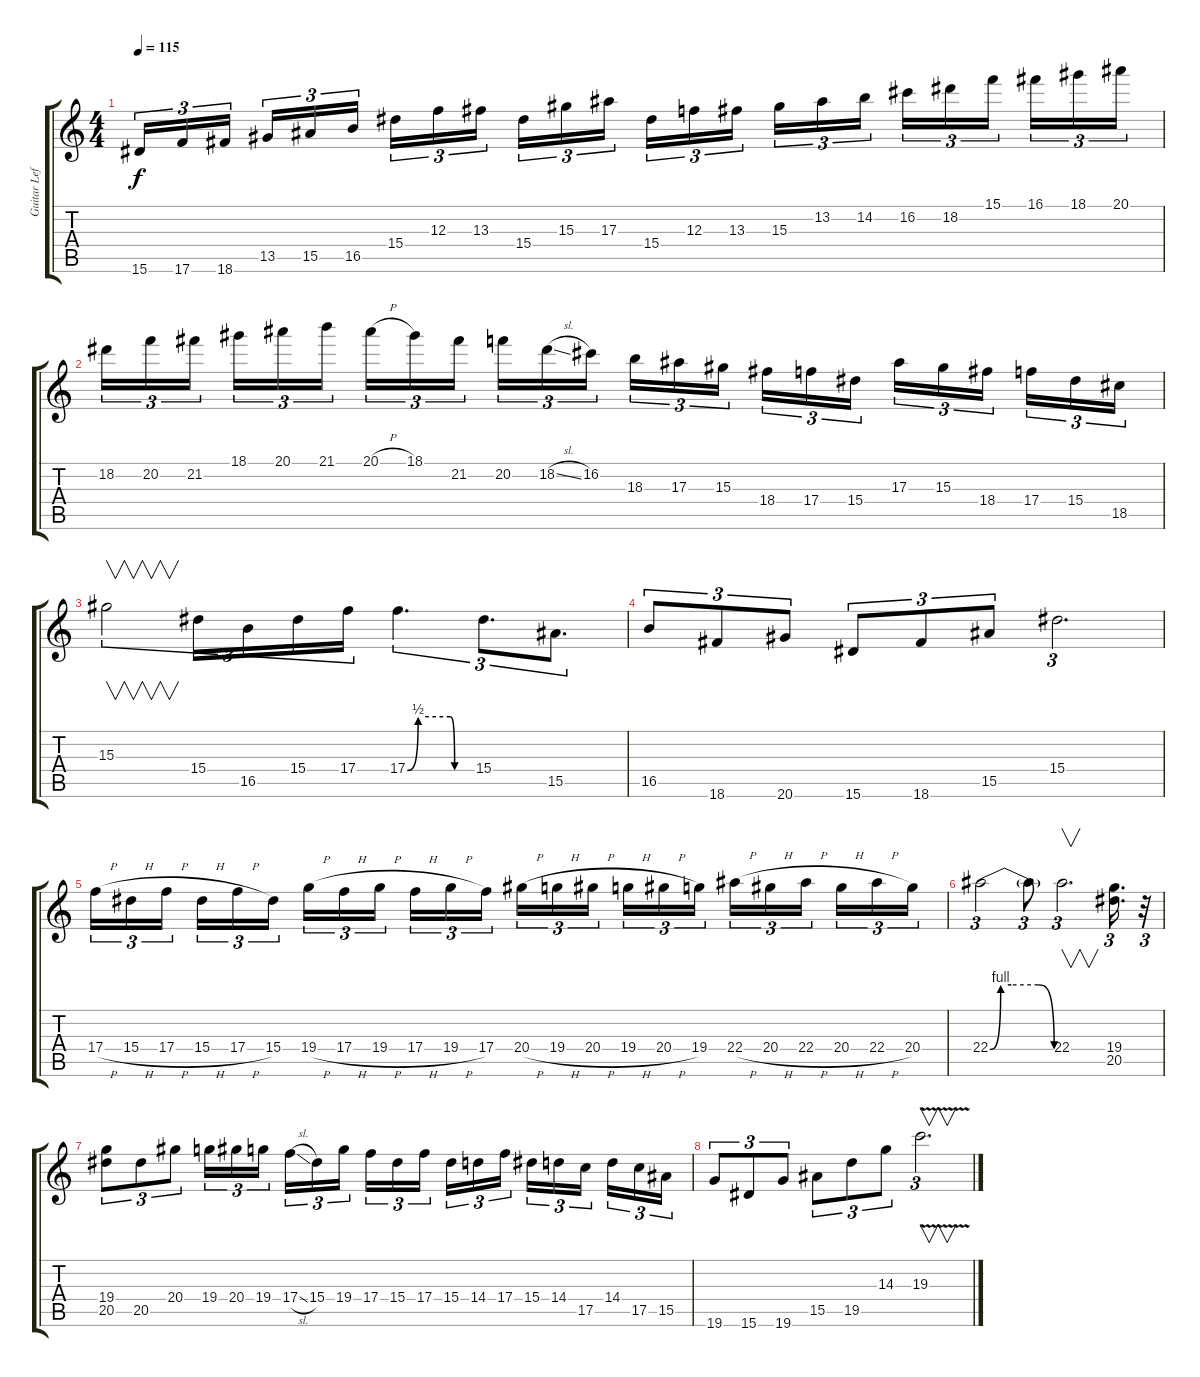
\track ("Guitar Left" "Guitar Lef") {instrument distortionguitar}
\staff {score tabs}
\tuning (D4 A3 F3 C3 G2 C2) {hide}
\ts (4 4)
\tempo 115
\clef g2
\ks c
15.6.16{tu (3 2) dy f} 17.6.16{tu (3 2)} 18.6.16{tu (3 2) beam splitsecondary} 13.5.16{tu (3 2)} 15.5.16{tu (3 2)} 16.5.16{tu (3 2)} 15.4.16{tu (3 2)} 12.3.16{tu (3 2)} 13.3.16{tu (3 2) beam splitsecondary} 15.4.16{tu (3 2)} 15.3.16{tu (3 2)} 17.3.16{tu (3 2)} 15.4.16{tu (3 2)} 12.3.16{tu (3 2)} 13.3.16{tu (3 2) beam splitsecondary} 15.3.16{tu (3 2)} 13.2.16{tu (3 2)} 14.2.16{tu (3 2)} 16.2.16{tu (3 2)} 18.2.16{tu (3 2)} 15.1.16{tu (3 2) beam splitsecondary} 16.1.16{tu (3 2)} 18.1.16{tu (3 2)} 20.1.16{tu (3 2)} |
18.2.16{tu (3 2)} 20.2.16{tu (3 2)} 21.2.16{tu (3 2) beam splitsecondary} 18.1.16{tu (3 2)} 20.1.16{tu (3 2)} 21.1.16{tu (3 2)} 20.1{h}.16{tu (3 2)} 18.1.16{tu (3 2)} 21.2.16{tu (3 2) beam splitsecondary} 20.2.16{tu (3 2)} 18.2{sl}.16{tu (3 2)} 16.2.16{tu (3 2)} 18.3.16{tu (3 2)} 17.3.16{tu (3 2)} 15.3.16{tu (3 2) beam splitsecondary} 18.4.16{tu (3 2)} 17.4.16{tu (3 2)} 15.4.16{tu (3 2)} 17.3.16{tu (3 2)} 15.3.16{tu (3 2)} 18.4.16{tu (3 2) beam splitsecondary} 17.4.16{tu (3 2)} 15.4.16{tu (3 2)} 18.5.16{tu (3 2)} |
15.3.2{v tu (3 2)} 15.4.16{tu (3 2)} 16.5.16{tu (3 2)} 15.4.16{tu (3 2)} 17.4.16{tu (3 2)} 17.4{be (custom 0 0 10 2 20 2 40 2 44 0 60 0)}.4{d tu (3 2)} 15.4.8{d tu (3 2)} 15.5.8{d tu (3 2)} |
16.5.8{tu (3 2)} 18.6.8{tu (3 2)} 20.6.8{tu (3 2)} 15.6.8{tu (3 2)} 18.6.8{tu (3 2)} 15.5.8{tu (3 2)} 15.4.2{d tu (3 2)} |
17.4{h}.16{tu (3 2)} 15.4{h}.16{tu (3 2)} 17.4{h}.16{tu (3 2) beam splitsecondary} 15.4{h}.16{tu (3 2)} 17.4{h}.16{tu (3 2)} 15.4.16{tu (3 2)} 19.4{h}.16{tu (3 2)} 17.4{h}.16{tu (3 2)} 19.4{h}.16{tu (3 2) beam splitsecondary} 17.4{h}.16{tu (3 2)} 19.4{h}.16{tu (3 2)} 17.4.16{tu (3 2)} 20.4{h}.16{tu (3 2)} 19.4{h}.16{tu (3 2)} 20.4{h}.16{tu (3 2) beam splitsecondary} 19.4{h}.16{tu (3 2)} 20.4{h}.16{tu (3 2)} 19.4.16{tu (3 2)} 22.4{h}.16{tu (3 2)} 20.4{h}.16{tu (3 2)} 22.4{h}.16{tu (3 2) beam splitsecondary} 20.4{h}.16{tu (3 2)} 22.4{h}.16{tu (3 2)} 20.4.16{tu (3 2)} |
22.4{be (custom 0 0 10 4 20 4 45 4 60 0)}.2{tu (3 2)} 22.4{t}.8{tu (3 2)} 22.4.2{v d tu (3 2)} (19.4 20.5).16{d tu (3 2)} r.32{tu (3 2)} |
(19.4 20.5).8{tu (3 2)} 20.5.8{tu (3 2)} 20.4.8{tu (3 2)} 19.4.16{tu (3 2)} 20.4.16{tu (3 2)} 19.4.16{tu (3 2) beam splitsecondary} 17.4{sl}.16{tu (3 2)} 15.4.16{tu (3 2)} 19.4.16{tu (3 2)} 17.4.16{tu (3 2)} 15.4.16{tu (3 2)} 17.4.16{tu (3 2) beam splitsecondary} 15.4.16{tu (3 2)} 14.4.16{tu (3 2)} 17.4.16{tu (3 2)} 15.4.16{tu (3 2)} 14.4.16{tu (3 2)} 17.5.16{tu (3 2) beam splitsecondary} 14.4.16{tu (3 2)} 17.5.16{tu (3 2)} 15.5.16{tu (3 2)} |
19.6.8{tu (3 2)} 15.6.8{tu (3 2)} 19.6.8{tu (3 2)} 15.5.8{tu (3 2)} 19.5.8{tu (3 2)} 14.3.8{tu (3 2)} 19.3{v}.2{v d tu (3 2)}
